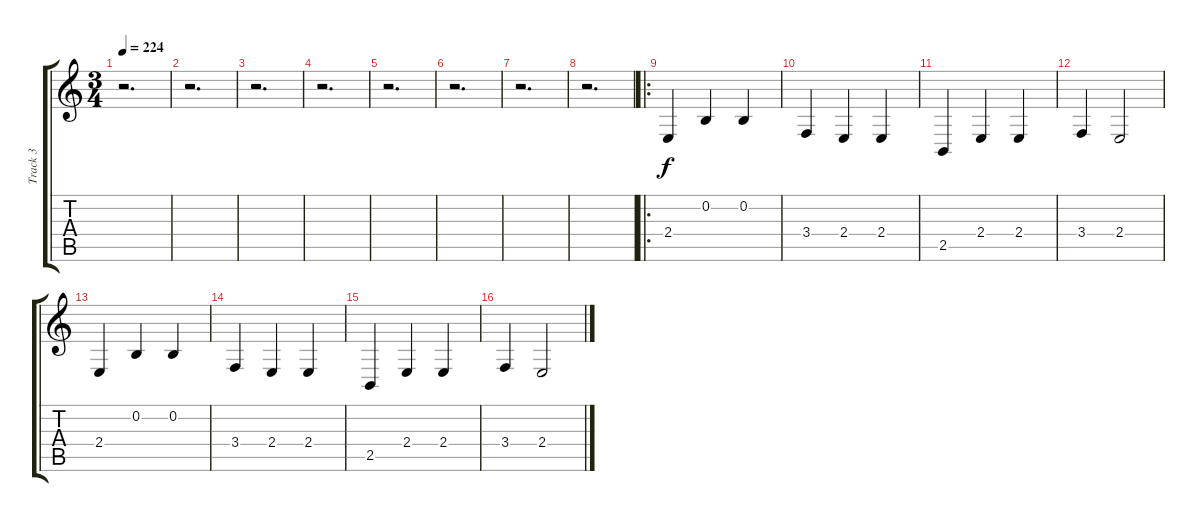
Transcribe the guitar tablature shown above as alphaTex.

\track ("Track 3" "Track 3") {instrument englishhorn}
\staff {score tabs}
\tuning (E4 B3 G3 D3 A2 E2) {hide}
\ts (3 4)
\tempo 224
\clef g2
\ks c
r.2{d dy f instrument englishhorn} |
r.2{d} |
r.2{d} |
r.2{d} |
r.2{d} |
r.2{d} |
r.2{d} |
r.2{d} |
\ro
2.4.4 0.2.4 0.2.4 |
3.4.4 2.4.4 2.4.4 |
2.5.4 2.4.4 2.4.4 |
3.4.4 2.4.2 |
2.4.4 0.2.4 0.2.4 |
3.4.4 2.4.4 2.4.4 |
2.5.4 2.4.4 2.4.4 |
3.4.4 2.4.2
